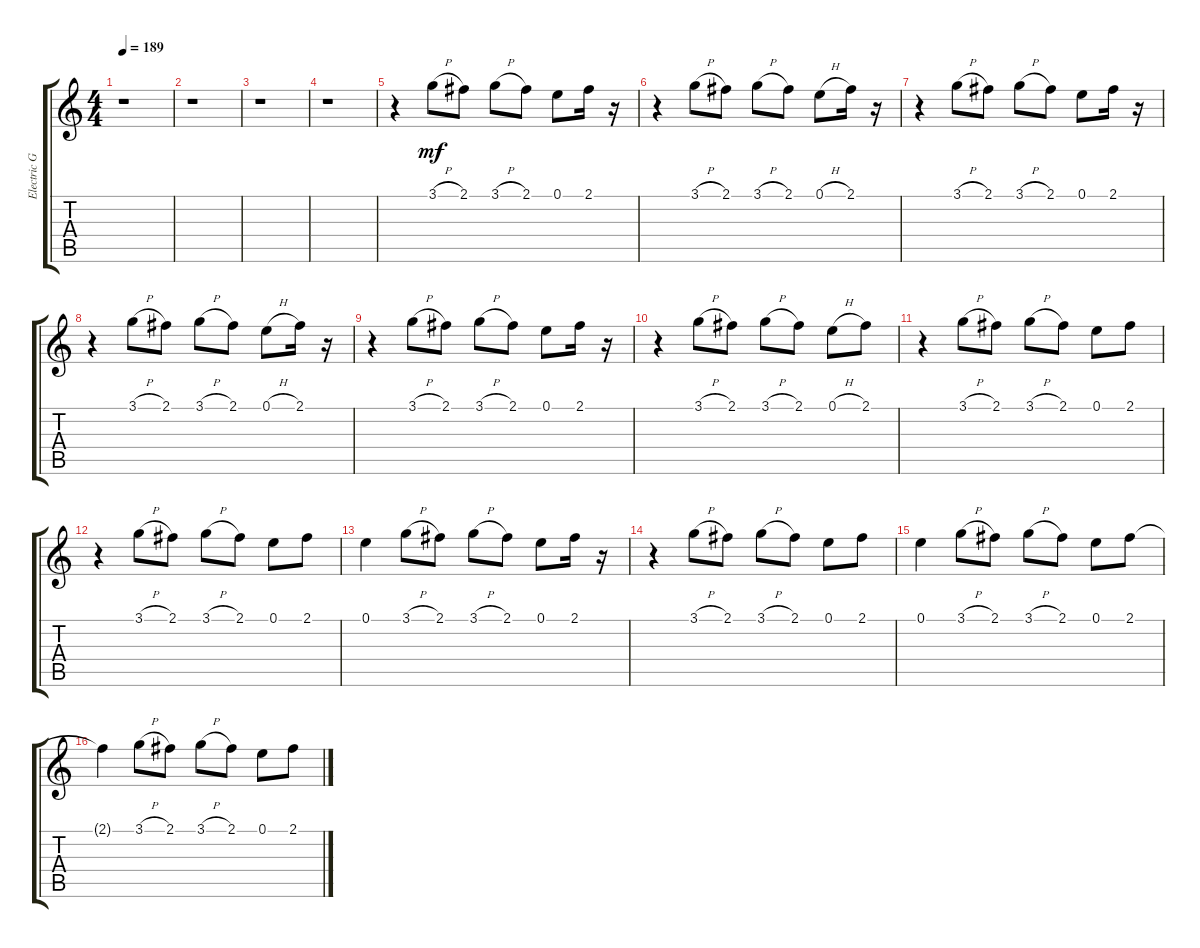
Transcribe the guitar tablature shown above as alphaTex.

\track ("Electric Guitar Right" "Electric G") {instrument distortionguitar}
\staff {score tabs}
\tuning (E4 B3 G3 D3 A2 E2) {hide}
\ts (4 4)
\tempo 189
\clef g2
\ks c
r.1{dy mf} |
r.1 |
r.1 |
r.1{volume 2} |
r.4{volume 2} 3.1{h}.8 2.1.8 3.1{h}.8 2.1.8 0.1.8 2.1.16 r.16 |
r.4 3.1{h}.8 2.1.8 3.1{h}.8 2.1.8 0.1{h}.8 2.1.16 r.16 |
r.4 3.1{h}.8 2.1.8 3.1{h}.8 2.1.8 0.1.8 2.1.16 r.16 |
r.4 3.1{h}.8 2.1.8 3.1{h}.8 2.1.8 0.1{h}.8 2.1.16 r.16 |
r.4 3.1{h}.8 2.1.8 3.1{h}.8 2.1.8 0.1.8 2.1.16 r.16 |
r.4 3.1{h}.8 2.1.8 3.1{h}.8 2.1.8 0.1{h}.8 2.1.8 |
r.4 3.1{h}.8 2.1.8 3.1{h}.8 2.1.8 0.1.8 2.1.8 |
r.4 3.1{h}.8 2.1.8 3.1{h}.8 2.1.8 0.1.8 2.1.8 |
0.1.4 3.1{h}.8 2.1.8 3.1{h}.8 2.1.8 0.1.8 2.1.16 r.16 |
r.4 3.1{h}.8 2.1.8 3.1{h}.8 2.1.8 0.1.8 2.1.8 |
0.1.4{volume 4} 3.1{h}.8 2.1.8 3.1{h}.8 2.1.8 0.1.8 2.1.8 |
2.1{t}.4 3.1{h}.8 2.1.8 3.1{h}.8 2.1.8 0.1.8 2.1.8
